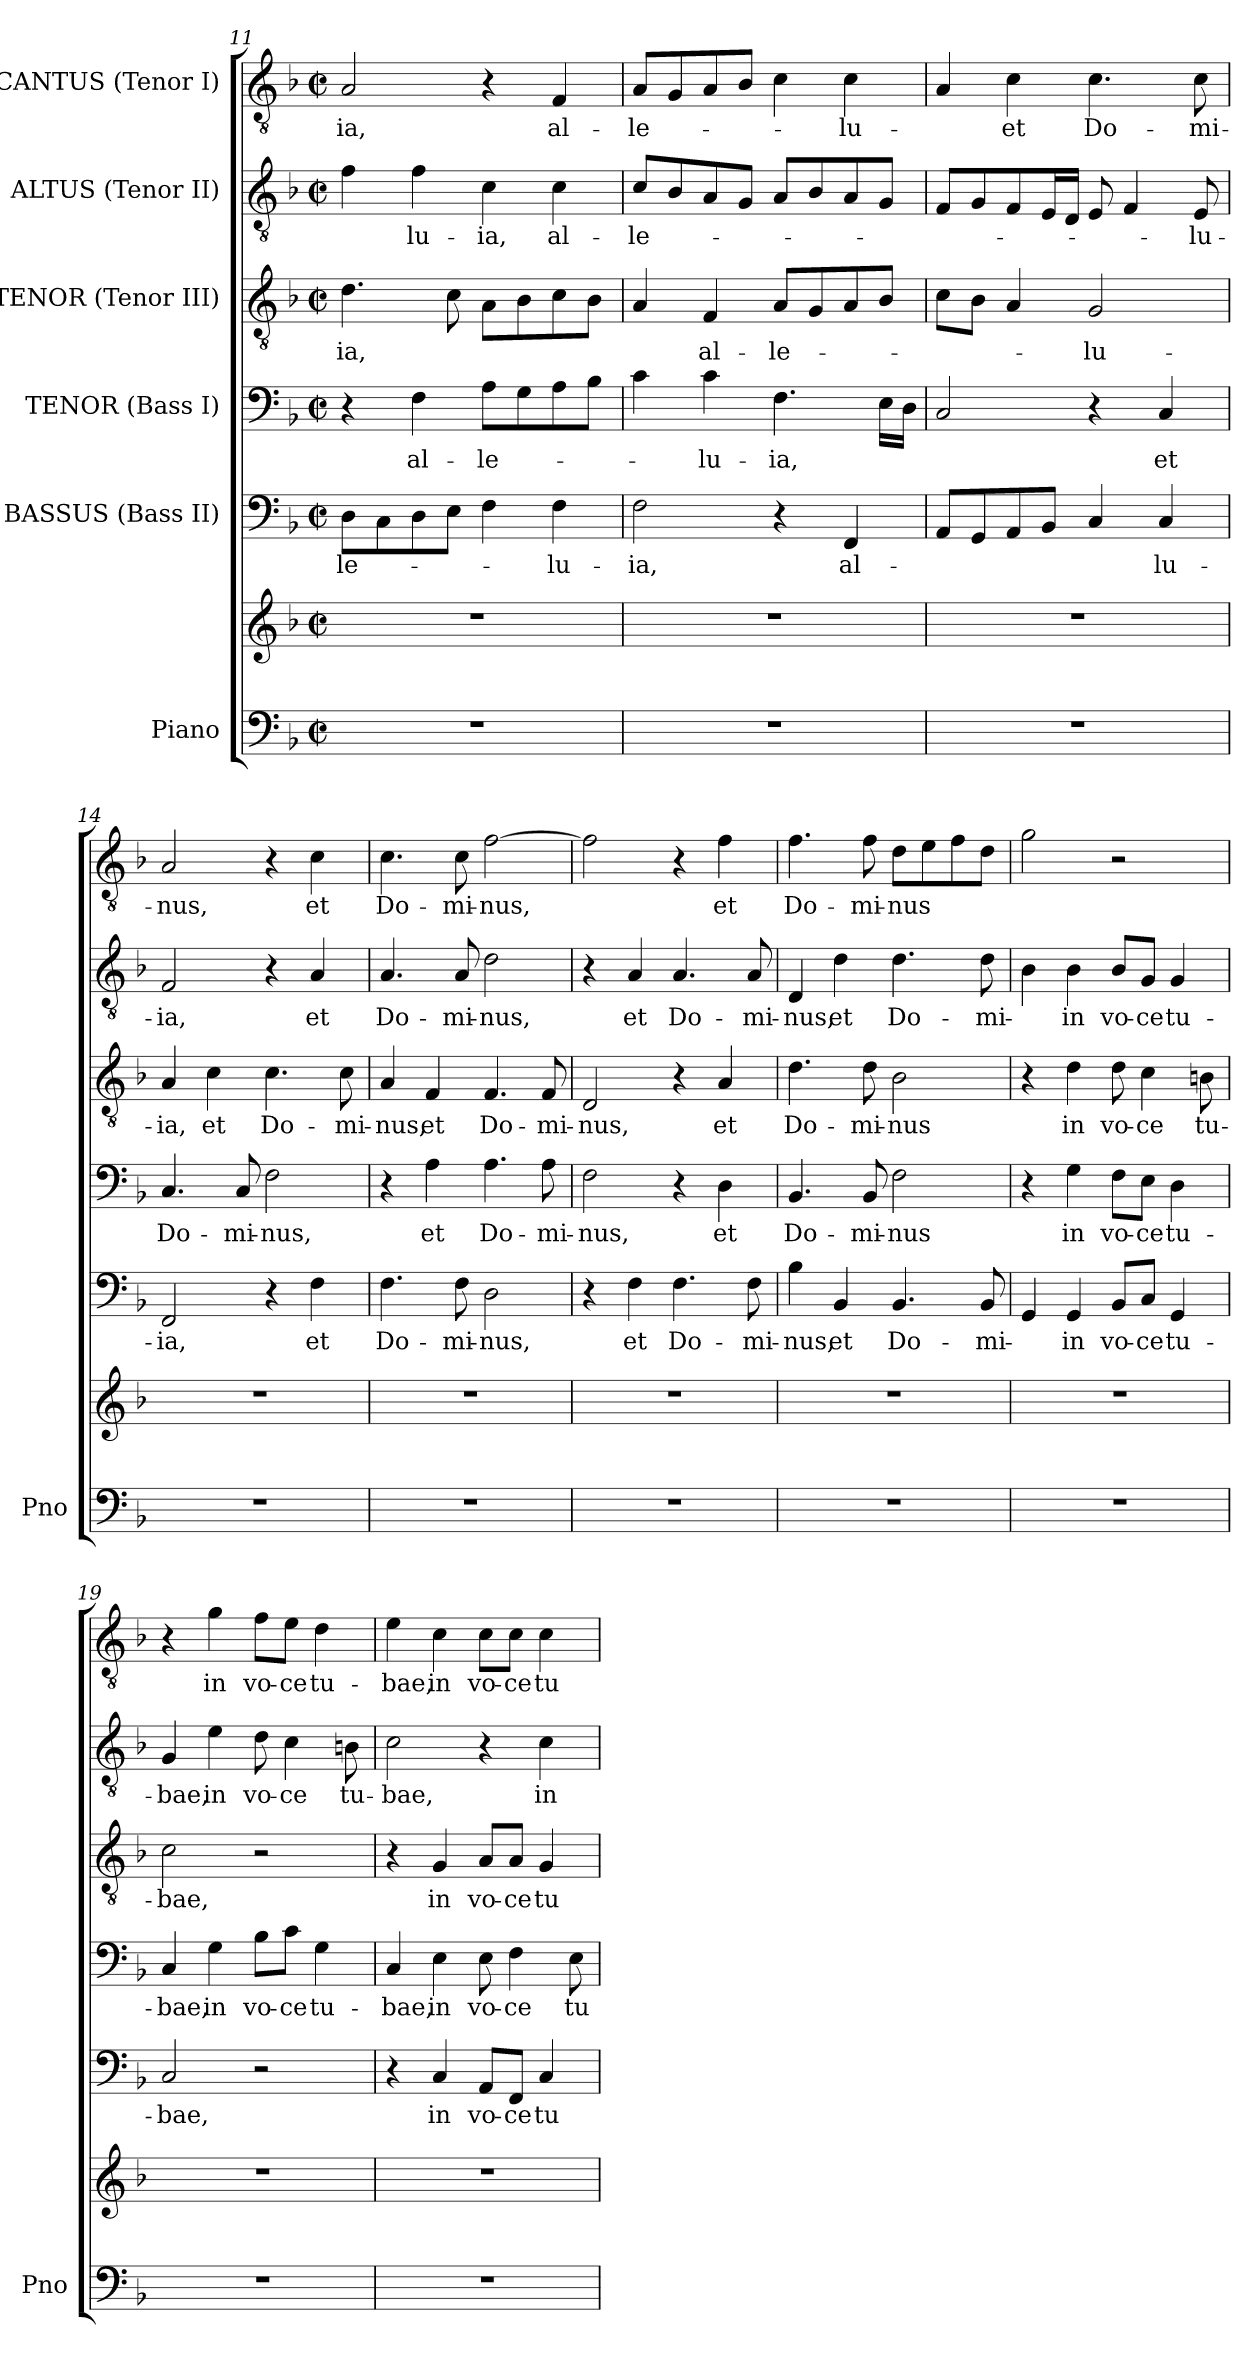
**kern	**kern	**kern	**text	**kern	**text	**kern	**text	**kern	**text	**kern	**text
*part6	*part6	*part5	*part5	*part4	*part4	*part3	*part3	*part2	*part2	*part1	*part1
*staff7	*staff6	*staff5	*staff5	*staff4	*staff4	*staff3	*staff3	*staff2	*staff2	*staff1	*staff1
*I"Piano	*	*I"BASSUS (Bass II)	*	*I"TENOR (Bass I)	*	*I"TENOR (Tenor III)	*	*I"ALTUS (Tenor II)	*	*I"CANTUS (Tenor I)	*
*I'Pno	*	*	*	*	*	*	*	*	*	*	*
*clefF4	*clefG2	*clefF4	*	*clefF4	*	*clefGv2	*	*clefGv2	*	*clefGv2	*
*k[b-]	*k[b-]	*k[b-]	*	*k[b-]	*	*k[b-]	*	*k[b-]	*	*k[b-]	*
*F:	*F:	*F:	*	*F:	*	*F:	*	*F:	*	*F:	*
*M2/2	*M2/2	*M2/2	*	*M2/2	*	*M2/2	*	*M2/2	*	*M2/2	*
*met(c|)	*met(c|)	*met(c|)	*	*met(c|)	*	*met(c|)	*	*met(c|)	*	*met(c|)	*
=11	=11	=11	=11	=11	=11	=11	=11	=11	=11	=11	=11
1r	1r	8D\L	-le-	4r	.	4.d\	-ia,	4f\	.	2A/	-ia,
.	.	8C\	.	.	.	.	.	.	.	.	.
.	.	8D\	.	4F\	al-	.	.	4f\	-lu-	.	.
.	.	8E\J	.	.	.	8c\	.	.	.	.	.
.	.	4F\	.	8A\L	-le-	8A\L	.	4c\	-ia,	4r	.
.	.	.	.	8G\	.	8B-\	.	.	.	.	.
.	.	4F\	-lu-	8A\	.	8c\	.	4c\	al-	4F/	al-
.	.	.	.	8B-\J	.	8B-\J	.	.	.	.	.
=12	=12	=12	=12	=12	=12	=12	=12	=12	=12	=12	=12
1r	1r	2F\	-ia,	4c\	.	4A/	.	8c/L	-le-	8A/L	-le-
.	.	.	.	.	.	.	.	8B-/	.	8G/	.
.	.	.	.	4c\	-lu-	4F/	al-	8A/	.	8A/	.
.	.	.	.	.	.	.	.	8G/J	.	8B-/J	.
.	.	4r	.	4.F\	-ia,	8A/L	-le-	8A/L	.	4c\	.
.	.	.	.	.	.	8G/	.	8B-/	.	.	.
.	.	4FF/	al-	.	.	8A/	.	8A/	.	4c\	-lu-
.	.	.	.	16E\LL	.	8B-/J	.	8G/J	.	.	.
.	.	.	.	16D\JJ	.	.	.	.	.	.	.
!!LO:LB:g=z
=13	=13	=13	=13	=13	=13	=13	=13	=13	=13	=13	=13
1r	1r	8AA/L	-­	2C/	.	8c\L	-­-	8F/L	-­-	4A/	­
.	.	8GG/	.	.	.	8B-\J	.	8G/	.	.	.
.	.	8AA/	.	.	.	4A/	.	8F/	.	4c\	et
.	.	8BB-/J	.	.	.	.	.	16E/L	.	.	.
.	.	.	.	.	.	.	.	16D/JJ	.	.	.
.	.	4C/	.	4r	.	2G/	-lu-	8E/	.	4.c\	Do-
.	.	.	.	.	.	.	.	4F/	.	.	.
.	.	4C/	lu-	4C/	et	.	.	.	.	.	.
.	.	.	.	.	.	.	.	8E/	-lu-	8c\	-mi-
=14	=14	=14	=14	=14	=14	=14	=14	=14	=14	=14	=14
1r	1r	2FF/	-ia,	4.C/	Do-	4A/	-ia,	2F/	-ia,	2A/	-nus,
.	.	.	.	.	.	4c\	et	.	.	.	.
.	.	.	.	8C/	-mi-	.	.	.	.	.	.
.	.	4r	.	2F\	-nus,	4.c\	Do-	4r	.	4r	.
.	.	4F\	et	.	.	.	.	4A/	et	4c\	et
.	.	.	.	.	.	8c\	-mi-	.	.	.	.
=15	=15	=15	=15	=15	=15	=15	=15	=15	=15	=15	=15
1r	1r	4.F\	Do-	4r	.	4A/	-nus,	4.A/	Do-	4.c\	Do-
.	.	.	.	4A\	et	4F/	et	.	.	.	.
.	.	8F\	-mi-	.	.	.	.	8A/	-mi-	8c\	-mi-
.	.	2D\	-nus,	4.A\	Do-	4.F/	Do-	2d\	-nus,	[2f\	-nus,
.	.	.	.	8A\	-mi-	8F/	-mi-	.	.	.	.
=16	=16	=16	=16	=16	=16	=16	=16	=16	=16	=16	=16
1r	1r	4r	.	2F\	-nus,	2D/	-nus,	4r	.	2f\]	.
.	.	4F\	et	.	.	.	.	4A/	et	.	.
.	.	4.F\	Do-	4r	.	4r	.	4.A/	Do-	4r	.
.	.	.	.	4D\	et	4A/	et	.	.	4f\	et
.	.	8F\	-mi-	.	.	.	.	8A/	-mi-	.	.
=17	=17	=17	=17	=17	=17	=17	=17	=17	=17	=17	=17
1r	1r	4B-\	-nus,	4.BB-/	Do-	4.d\	Do-	4D/	-nus,	4.f\	Do-
.	.	4BB-/	et	.	.	.	.	4d\	et	.	.
.	.	.	.	8BB-/	-mi-	8d\	-mi-	.	.	8f\	-mi-
.	.	4.BB-/	Do-	2F\	-nus	2B-\	-nus	4.d\	Do-	8d\L	-nus
.	.	.	.	.	.	.	.	.	.	8e\	.
.	.	.	.	.	.	.	.	.	.	8f\	.
.	.	8BB-/	-mi-	.	.	.	.	8d\	-mi-	8d\J	.
!!LO:LB:g=z
=18	=18	=18	=18	=18	=18	=18	=18	=18	=18	=18	=18
1r	1r	4GG/	­	4r	.	4r	.	4B-\	­	2g\	.
.	.	4GG/	in	4G\	in	4d\	in	4B-\	in	.	.
.	.	8BB-/L	vo-	8F\L	vo-	8d\	vo-	8B-/L	vo-	2r	.
.	.	8C/J	-ce	8E\J	-ce	4c\	-ce	8G/J	-ce	.	.
.	.	4GG/	tu-	4D\	tu-	.	.	4G/	tu-	.	.
.	.	.	.	.	.	8Bn\	tu-	.	.	.	.
=19	=19	=19	=19	=19	=19	=19	=19	=19	=19	=19	=19
1r	1r	2C/	-bae,	4C/	-bae,	2c\	-bae,	4G/	-bae,	4r	.
.	.	.	.	4G\	in	.	.	4e\	in	4g\	in
.	.	2r	.	8B-\L	vo-	2r	.	8d\	vo-	8f\L	vo-
.	.	.	.	8c\J	-ce	.	.	4c\	-ce	8e\J	-ce
.	.	.	.	4G\	tu-	.	.	.	.	4d\	tu-
.	.	.	.	.	.	.	.	8Bn\	tu-	.	.
=20	=20	=20	=20	=20	=20	=20	=20	=20	=20	=20	=20
1r	1r	4r	.	4C/	-bae,	4r	.	2c\	-bae,	4e\	-bae,
.	.	4C/	in	4E\	in	4G/	in	.	.	4c\	in
.	.	8AA/L	vo-	8E\	vo-	8A/L	vo-	4r	.	8c\L	vo-
.	.	8FF/J	-ce	4F\	-ce	8A/J	-ce	.	.	8c\J	-ce
.	.	4C/	tu-	.	.	4G/	tu-	4c\	in	4c\	tu-
.	.	.	.	8E\	tu-	.	.	.	.	.	.
=	=	=	=	=	=	=	=	=	=	=	=
*-	*-	*-	*-	*-	*-	*-	*-	*-	*-	*-	*-
